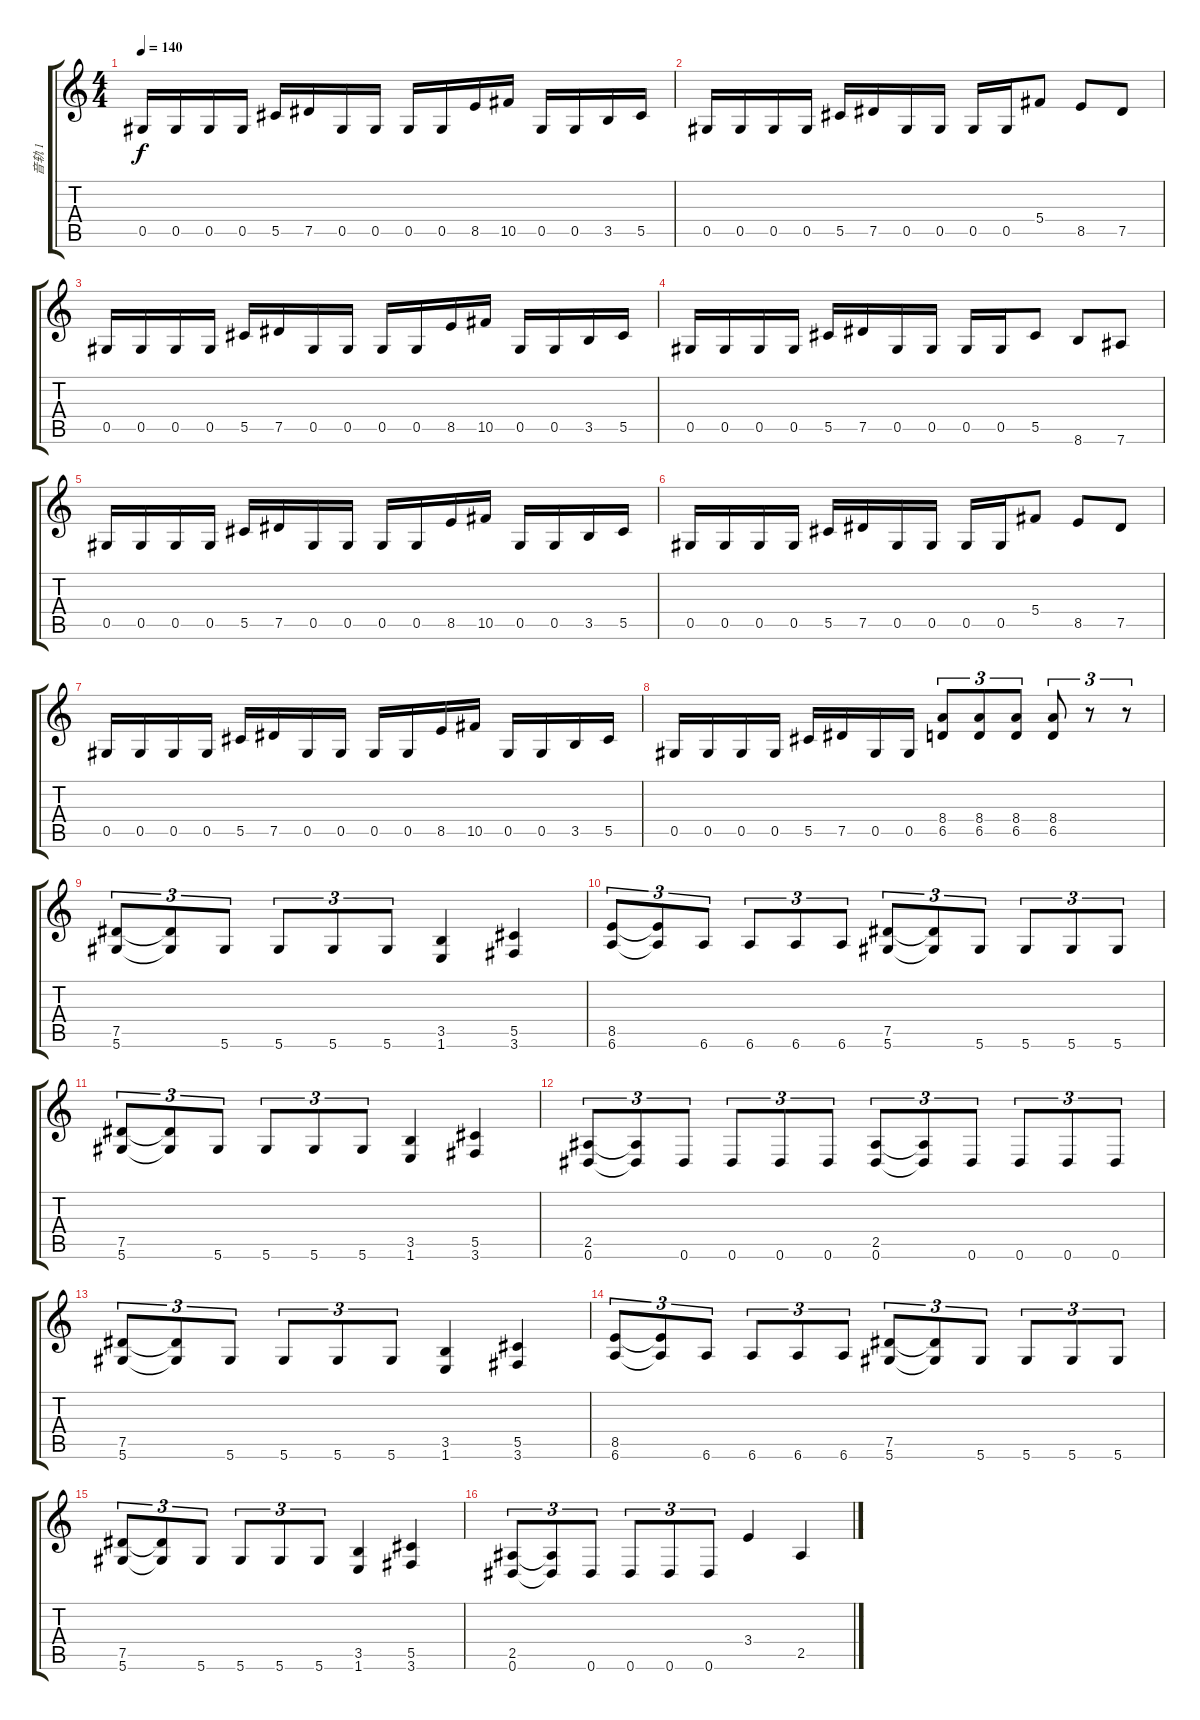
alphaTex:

\track ("音轨 1" "音轨 1") {instrument distortionguitar}
\staff {score tabs}
\tuning (Eb4 Bb3 Gb3 Db3 Ab2 Eb2) {hide}
\ts (4 4)
\tempo 140
\clef g2
\ks c
0.5.16{dy f} 0.5.16 0.5.16 0.5.16 5.5.16 7.5.16 0.5.16 0.5.16 0.5.16 0.5.16 8.5.16 10.5.16 0.5.16 0.5.16 3.5.16 5.5.16 |
0.5.16 0.5.16 0.5.16 0.5.16 5.5.16 7.5.16 0.5.16 0.5.16 0.5.16 0.5.16 5.4.8 8.5.8 7.5.8 |
0.5.16 0.5.16 0.5.16 0.5.16 5.5.16 7.5.16 0.5.16 0.5.16 0.5.16 0.5.16 8.5.16 10.5.16 0.5.16 0.5.16 3.5.16 5.5.16 |
0.5.16 0.5.16 0.5.16 0.5.16 5.5.16 7.5.16 0.5.16 0.5.16 0.5.16 0.5.16 5.5.8 8.6.8 7.6.8 |
0.5.16 0.5.16 0.5.16 0.5.16 5.5.16 7.5.16 0.5.16 0.5.16 0.5.16 0.5.16 8.5.16 10.5.16 0.5.16 0.5.16 3.5.16 5.5.16 |
0.5.16 0.5.16 0.5.16 0.5.16 5.5.16 7.5.16 0.5.16 0.5.16 0.5.16 0.5.16 5.4.8 8.5.8 7.5.8 |
0.5.16 0.5.16 0.5.16 0.5.16 5.5.16 7.5.16 0.5.16 0.5.16 0.5.16 0.5.16 8.5.16 10.5.16 0.5.16 0.5.16 3.5.16 5.5.16 |
0.5.16 0.5.16 0.5.16 0.5.16 5.5.16 7.5.16 0.5.16 0.5.16 (8.4 6.5).8{tu (3 2)} (8.4 6.5).8{tu (3 2)} (8.4 6.5).8{tu (3 2)} (8.4 6.5).8{tu (3 2)} r.8{tu (3 2)} r.8{tu (3 2)} |
(7.5 5.6).8{tu (3 2)} (7.5{t} 5.6{t}).8{tu (3 2)} 5.6.8{tu (3 2)} 5.6.8{tu (3 2)} 5.6.8{tu (3 2)} 5.6.8{tu (3 2)} (3.5 1.6).4 (5.5 3.6).4 |
(8.5 6.6).8{tu (3 2)} (8.5{t} 6.6{t}).8{tu (3 2)} 6.6.8{tu (3 2)} 6.6.8{tu (3 2)} 6.6.8{tu (3 2)} 6.6.8{tu (3 2)} (7.5 5.6).8{tu (3 2)} (7.5{t} 5.6{t}).8{tu (3 2)} 5.6.8{tu (3 2)} 5.6.8{tu (3 2)} 5.6.8{tu (3 2)} 5.6.8{tu (3 2)} |
(7.5 5.6).8{tu (3 2)} (7.5{t} 5.6{t}).8{tu (3 2)} 5.6.8{tu (3 2)} 5.6.8{tu (3 2)} 5.6.8{tu (3 2)} 5.6.8{tu (3 2)} (3.5 1.6).4 (5.5 3.6).4 |
(2.5 0.6).8{tu (3 2)} (2.5{t} 0.6{t}).8{tu (3 2)} 0.6.8{tu (3 2)} 0.6.8{tu (3 2)} 0.6.8{tu (3 2)} 0.6.8{tu (3 2)} (2.5 0.6).8{tu (3 2)} (2.5{t} 0.6{t}).8{tu (3 2)} 0.6.8{tu (3 2)} 0.6.8{tu (3 2)} 0.6.8{tu (3 2)} 0.6.8{tu (3 2)} |
(7.5 5.6).8{tu (3 2)} (7.5{t} 5.6{t}).8{tu (3 2)} 5.6.8{tu (3 2)} 5.6.8{tu (3 2)} 5.6.8{tu (3 2)} 5.6.8{tu (3 2)} (3.5 1.6).4 (5.5 3.6).4 |
(8.5 6.6).8{tu (3 2)} (8.5{t} 6.6{t}).8{tu (3 2)} 6.6.8{tu (3 2)} 6.6.8{tu (3 2)} 6.6.8{tu (3 2)} 6.6.8{tu (3 2)} (7.5 5.6).8{tu (3 2)} (7.5{t} 5.6{t}).8{tu (3 2)} 5.6.8{tu (3 2)} 5.6.8{tu (3 2)} 5.6.8{tu (3 2)} 5.6.8{tu (3 2)} |
(7.5 5.6).8{tu (3 2)} (7.5{t} 5.6{t}).8{tu (3 2)} 5.6.8{tu (3 2)} 5.6.8{tu (3 2)} 5.6.8{tu (3 2)} 5.6.8{tu (3 2)} (3.5 1.6).4 (5.5 3.6).4 |
(2.5 0.6).8{tu (3 2)} (2.5{t} 0.6{t}).8{tu (3 2)} 0.6.8{tu (3 2)} 0.6.8{tu (3 2)} 0.6.8{tu (3 2)} 0.6.8{tu (3 2)} 3.4.4 2.5.4
